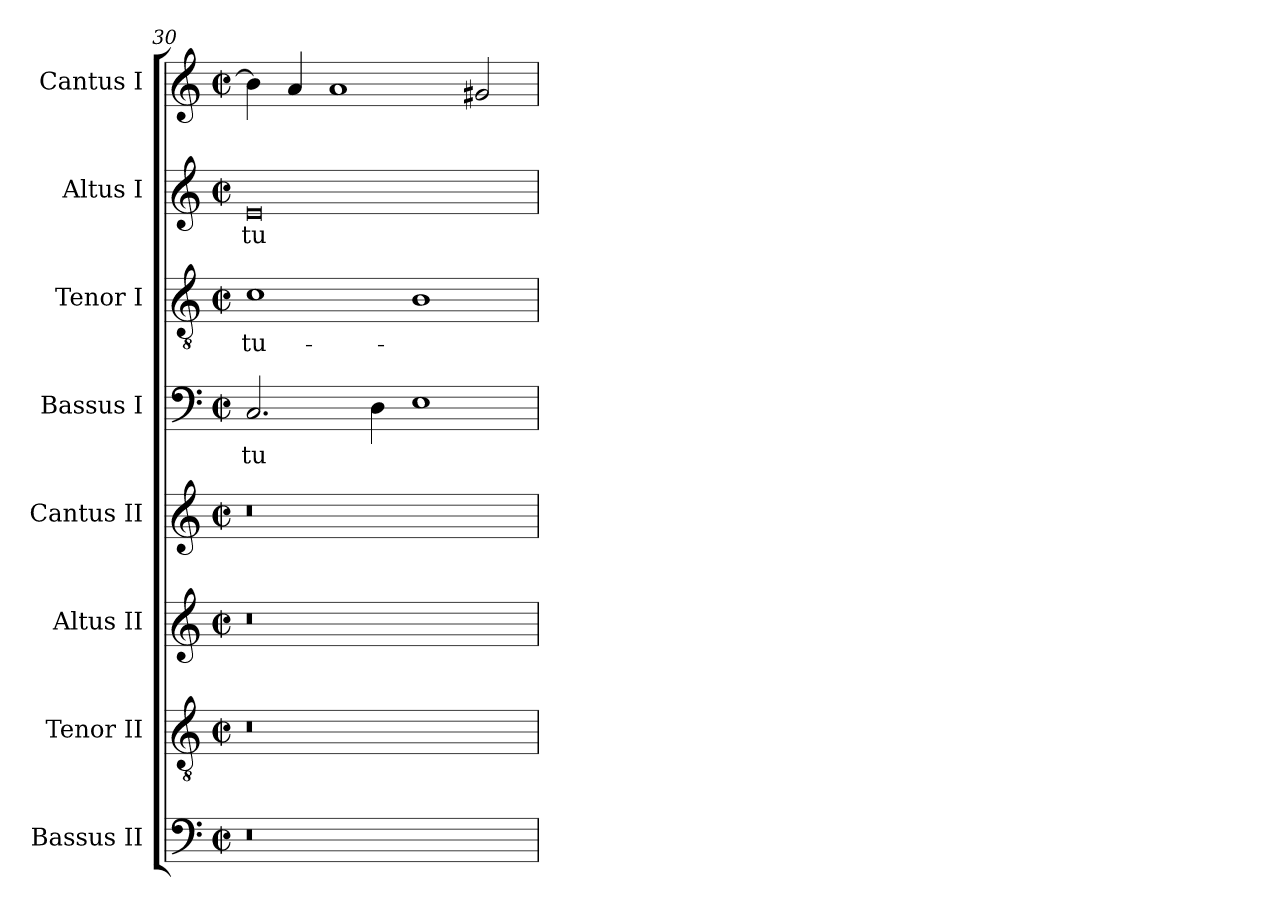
**kern	**kern	**kern	**kern	**kern	**text	**kern	**text	**kern	**text	**kern
*part8	*part7	*part6	*part5	*part4	*part4	*part3	*part3	*part2	*part2	*part1
*staff8	*staff7	*staff6	*staff5	*staff4	*staff4	*staff3	*staff3	*staff2	*staff2	*staff1
*I"Bassus II	*I"Tenor II	*I"Altus II	*I"Cantus II	*I"Bassus I	*	*I"Tenor I	*	*I"Altus I	*	*I"Cantus I
*clefF4	*clefGv2	*clefG2	*clefG2	*clefF4	*	*clefGv2	*	*clefG2	*	*clefG2
*M2/2	*M2/2	*M2/2	*M2/2	*M2/2	*	*M2/2	*	*M2/2	*	*M2/2
*met(c|)	*met(c|)	*met(c|)	*met(c|)	*met(c|)	*	*met(c|)	*	*met(c|)	*	*met(c|)
=30	=30	=30	=30	=30	=30	=30	=30	=30	=30	=30
!	!	!	!	!	!LO:LY:b:cj	!	!LO:LY:b:cj	!	!LO:LY:b:cj	!
0r	0r	0r	0r	2.C/	tu	1c	tu-	0e	tu	4b\]
.	.	.	.	.	.	.	.	.	.	4a/
.	.	.	.	.	.	.	.	.	.	1a
.	.	.	.	4D\	.	.	.	.	.	.
.	.	.	.	1E	.	1B	.	.	.	.
.	.	.	.	.	.	.	.	.	.	2g#/
=	=	=	=	=	=	=	=	=	=	=
*-	*-	*-	*-	*-	*-	*-	*-	*-	*-	*-
